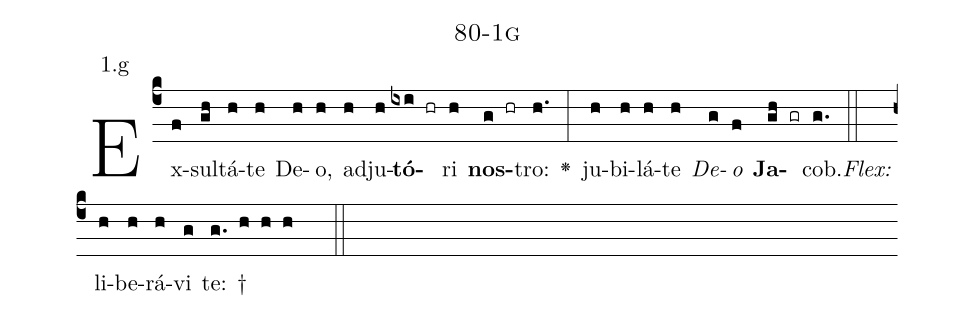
name: 80-1g;
annotation: 1.g;
%%
(c4)Ex(f)sul(gh)tá(h)te(h) De(h)o,(h) ad(h)ju(h)<b>tó</b>(ixi hr)ri(h) <b>nos</b>(g hr)tro:(h.) <v>\greheightstar</v>(:) ju(h)bi(h)lá(h)te(h) <i>De</i>(g)<i>o</i>(f) <b>Ja</b>(gh gr)cob.(g.) (::)
<i>Flex:</i>()  li(h)be(h)rá(h)vi(g) te: †(g. h h h  ::)

%E(h) u(h) o(g) u(f) a(gh) e.(g.) (::)
